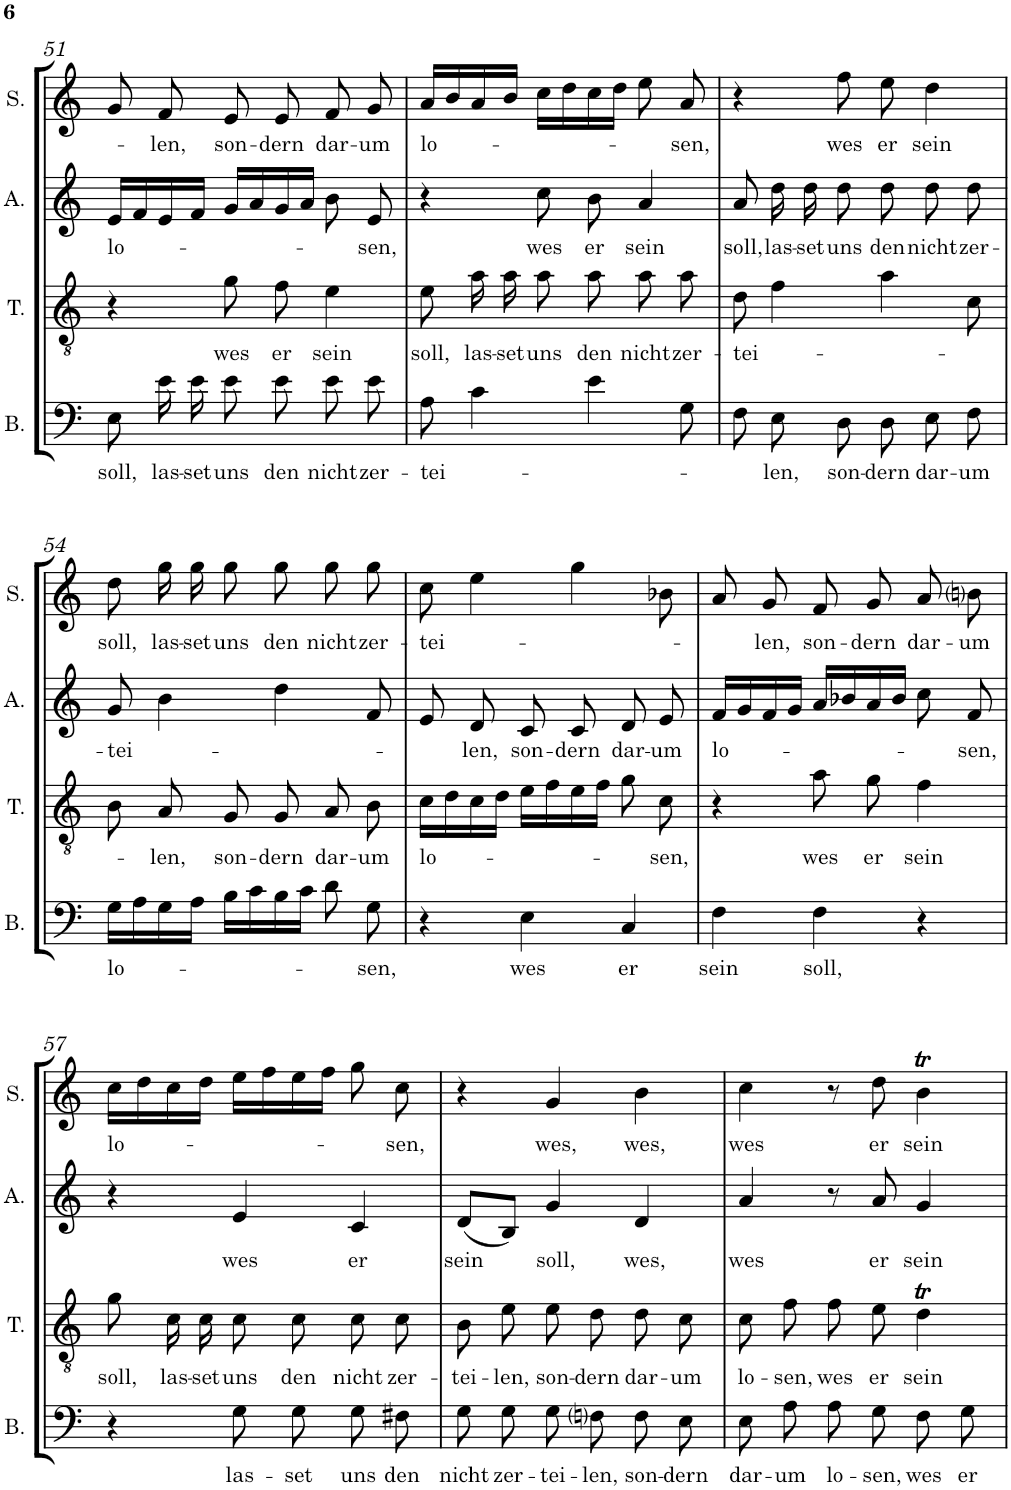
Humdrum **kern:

**kern	**text	**kern	**text	**kern	**text	**kern	**text
*part4	*part4	*part3	*part3	*part2	*part2	*part1	*part1
*staff4	*staff4	*staff3	*staff3	*staff2	*staff2	*staff1	*staff1
*I"Baß	*	*I"Tenor	*	*I"Alt	*	*I"Sopran	*
*I'B.	*	*I'T.	*	*I'A.	*	*I'S.	*
!!LO:PB:g=z
*clefF4	*	*clefGv2	*	*clefG2	*	*clefG2	*
*k[]	*	*k[]	*	*k[]	*	*k[]	*
*M3/4	*	*M3/4	*	*M3/4	*	*M3/4	*
=51	=51	=51	=51	=51	=51	=51	=51
!	!LO:LY:b	!	!	!	!LO:LY:b	!	!
8E\	soll,	4r	.	16e/LL	lo-	8g/	.
.	.	.	.	16f/	.	.	.
!	!LO:LY:b	!	!	!	!	!	!LO:LY:b
16e\	las-	.	.	16e/	.	8f/	-len,
!	!LO:LY:b	!	!	!	!	!	!
16e\	-set	.	.	16f/JJ	.	.	.
!	!LO:LY:b	!	!LO:LY:b	!	!	!	!LO:LY:b
8e\	uns	8g\	wes	16g/LL	.	8e/	son-
.	.	.	.	16a/	.	.	.
!	!LO:LY:b	!	!LO:LY:b	!	!	!	!LO:LY:b
8e\	den	8f\	er	16g/	.	8e/	-dern
.	.	.	.	16a/JJ	.	.	.
!	!LO:LY:b	!	!LO:LY:b	!	!	!	!LO:LY:b
8e\	nicht	4e\	sein	8b\	.	8f/	dar-
!	!LO:LY:b	!	!	!	!LO:LY:b	!	!LO:LY:b
8e\	zer-	.	.	8e/	-sen,	8g/	-um
=52	=52	=52	=52	=52	=52	=52	=52
!	!LO:LY:b	!	!LO:LY:b	!	!	!	!LO:LY:b
8A\	-tei-	8e\	soll,	4r	.	16a/LL	lo-
.	.	.	.	.	.	16b/	.
!	!	!	!LO:LY:b	!	!	!	!
4c\	.	16a\	las-	.	.	16a/	.
!	!	!	!LO:LY:b	!	!	!	!
.	.	16a\	-set	.	.	16b/JJ	.
!	!	!	!LO:LY:b	!	!LO:LY:b	!	!
.	.	8a\	uns	8cc\	wes	16cc\LL	.
.	.	.	.	.	.	16dd\	.
!	!	!	!LO:LY:b	!	!LO:LY:b	!	!
4e\	.	8a\	den	8b\	er	16cc\	.
.	.	.	.	.	.	16dd\JJ	.
!	!	!	!LO:LY:b	!	!LO:LY:b	!	!
.	.	8a\	nicht	4a/	sein	8ee\	.
!	!	!	!LO:LY:b	!	!	!	!LO:LY:b
8G\	.	8a\	zer-	.	.	8a/	-sen,
=53	=53	=53	=53	=53	=53	=53	=53
!	!	!	!LO:LY:b	!	!LO:LY:b	!	!
8F\	.	8d\	-tei-	8a/	soll,	4r	.
!	!LO:LY:b	!	!	!	!LO:LY:b	!	!
8E\	-len,	4f\	.	16dd\	las-	.	.
!	!	!	!	!	!LO:LY:b	!	!
.	.	.	.	16dd\	-set	.	.
!	!LO:LY:b	!	!	!	!LO:LY:b	!	!LO:LY:b
8D\	son-	.	.	8dd\	uns	8ff\	wes
!	!LO:LY:b	!	!	!	!LO:LY:b	!	!LO:LY:b
8D\	-dern	4a\	.	8dd\	den	8ee\	er
!	!LO:LY:b	!	!	!	!LO:LY:b	!	!LO:LY:b
8E\	dar-	.	.	8dd\	nicht	4dd\	sein
!	!LO:LY:b	!	!	!	!LO:LY:b	!	!
8F\	-um	8c\	.	8dd\	zer-	.	.
!!LO:LB:g=z
=54	=54	=54	=54	=54	=54	=54	=54
!	!LO:LY:b	!	!	!	!LO:LY:b	!	!LO:LY:b
16G\LL	lo-	8B\	.	8g/	-tei-	8dd\	soll,
16A\	.	.	.	.	.	.	.
!	!	!	!LO:LY:b	!	!	!	!LO:LY:b
16G\	.	8A/	-len,	4b\	.	16gg\	las-
!	!	!	!	!	!	!	!LO:LY:b
16A\JJ	.	.	.	.	.	16gg\	-set
!	!	!	!LO:LY:b	!	!	!	!LO:LY:b
16B\LL	.	8G/	son-	.	.	8gg\	uns
16c\	.	.	.	.	.	.	.
!	!	!	!LO:LY:b	!	!	!	!LO:LY:b
16B\	.	8G/	-dern	4dd\	.	8gg\	den
16c\JJ	.	.	.	.	.	.	.
!	!	!	!LO:LY:b	!	!	!	!LO:LY:b
8d\	.	8A/	dar-	.	.	8gg\	nicht
!	!LO:LY:b	!	!LO:LY:b	!	!	!	!LO:LY:b
8G\	-sen,	8B\	-um	8f/	.	8gg\	zer-
=55	=55	=55	=55	=55	=55	=55	=55
!	!	!	!LO:LY:b	!	!	!	!LO:LY:b
4r	.	16c\LL	lo-	8e/	.	8cc\	-tei-
.	.	16d\	.	.	.	.	.
!	!	!	!	!	!LO:LY:b	!	!
.	.	16c\	.	8d/	-len,	4ee\	.
.	.	16d\JJ	.	.	.	.	.
!	!LO:LY:b	!	!	!	!LO:LY:b	!	!
4E\	wes	16e\LL	.	8c/	son-	.	.
.	.	16f\	.	.	.	.	.
!	!	!	!	!	!LO:LY:b	!	!
.	.	16e\	.	8c/	-dern	4gg\	.
.	.	16f\JJ	.	.	.	.	.
!	!LO:LY:b	!	!	!	!LO:LY:b	!	!
4C/	er	8g\	.	8d/	dar-	.	.
!	!	!	!LO:LY:b	!	!LO:LY:b	!	!
.	.	8c\	-sen,	8e/	-um	8b-X\	.
=56	=56	=56	=56	=56	=56	=56	=56
!	!LO:LY:b	!	!	!	!LO:LY:b	!	!
4F\	sein	4r	.	16f/LL	lo-	8a/	.
.	.	.	.	16g/	.	.	.
!	!	!	!	!	!	!	!LO:LY:b
.	.	.	.	16f/	.	8g/	-len,
.	.	.	.	16g/JJ	.	.	.
!	!LO:LY:b	!	!LO:LY:b	!	!	!	!LO:LY:b
4F\	soll,	8a\	wes	16a/LL	.	8f/	son-
.	.	.	.	16b-X/	.	.	.
!	!	!	!LO:LY:b	!	!	!	!LO:LY:b
.	.	8g\	er	16a/	.	8g/	-dern
.	.	.	.	16b-/JJ	.	.	.
!	!	!	!LO:LY:b	!	!	!	!LO:LY:b
4r	.	4f\	sein	8cc\	.	8a/	dar-
!	!	!	!	!	!LO:LY:b	!	!LO:LY:b
.	.	.	.	8f/	-sen,	8bni\	-um
!!LO:LB:g=z
=57	=57	=57	=57	=57	=57	=57	=57
!	!	!	!LO:LY:b	!	!	!	!LO:LY:b
4r	.	8g\	soll,	4r	.	16cc\LL	lo-
.	.	.	.	.	.	16dd\	.
!	!	!	!LO:LY:b	!	!	!	!
.	.	16c\	las-	.	.	16cc\	.
!	!	!	!LO:LY:b	!	!	!	!
.	.	16c\	-set	.	.	16dd\JJ	.
!	!LO:LY:b	!	!LO:LY:b	!	!LO:LY:b	!	!
8G\	las-	8c\	uns	4e/	wes	16ee\LL	.
.	.	.	.	.	.	16ff\	.
!	!LO:LY:b	!	!LO:LY:b	!	!	!	!
8G\	-set	8c\	den	.	.	16ee\	.
.	.	.	.	.	.	16ff\JJ	.
!	!LO:LY:b	!	!LO:LY:b	!	!LO:LY:b	!	!
8G\	uns	8c\	nicht	4c/	er	8gg\	.
!	!LO:LY:b	!	!LO:LY:b	!	!	!	!LO:LY:b
8F#X\	den	8c\	zer-	.	.	8cc\	-sen,
=58	=58	=58	=58	=58	=58	=58	=58
!	!LO:LY:b	!	!LO:LY:b	!	!LO:LY:b	!	!
8G\	nicht	8B\	-tei-	(<8d/L	sein	4r	.
!	!LO:LY:b	!	!LO:LY:b	!	!	!	!
8G\	zer-	8e\	-len,	8B/J)	.	.	.
!	!LO:LY:b	!	!LO:LY:b	!	!LO:LY:b	!	!LO:LY:b
8G\	-tei-	8e\	son-	4g/	soll,	4g/	wes,
!	!LO:LY:b	!	!LO:LY:b	!	!	!	!
8Fni\	-len,	8d\	-dern	.	.	.	.
!	!LO:LY:b	!	!LO:LY:b	!	!LO:LY:b	!	!LO:LY:b
8F\	son-	8d\	dar-	4d/	wes,	4b\	wes,
!	!LO:LY:b	!	!LO:LY:b	!	!	!	!
8E\	-dern	8c\	-um	.	.	.	.
=59	=59	=59	=59	=59	=59	=59	=59
!	!LO:LY:b	!	!LO:LY:b	!	!LO:LY:b	!	!LO:LY:b
8E\	dar-	8c\	lo-	4a/	wes	4cc\	wes
!	!LO:LY:b	!	!LO:LY:b	!	!	!	!
8A\	-um	8f\	-sen,	.	.	.	.
!	!LO:LY:b	!	!LO:LY:b	!	!	!	!
8A\	lo-	8f\	wes	8r	.	8r	.
!	!LO:LY:b	!	!LO:LY:b	!	!LO:LY:b	!	!LO:LY:b
8G\	-sen,	8e\	er	8a/	er	8dd\	er
!	!LO:LY:b	!	!LO:LY:b	!	!LO:LY:b	!	!LO:LY:b
8F\	wes	4dT\	sein	4g/	sein	4bt\	sein
!	!LO:LY:b	!	!	!	!	!	!
8G\	er	.	.	.	.	.	.
=	=	=	=	=	=	=	=
*-	*-	*-	*-	*-	*-	*-	*-
